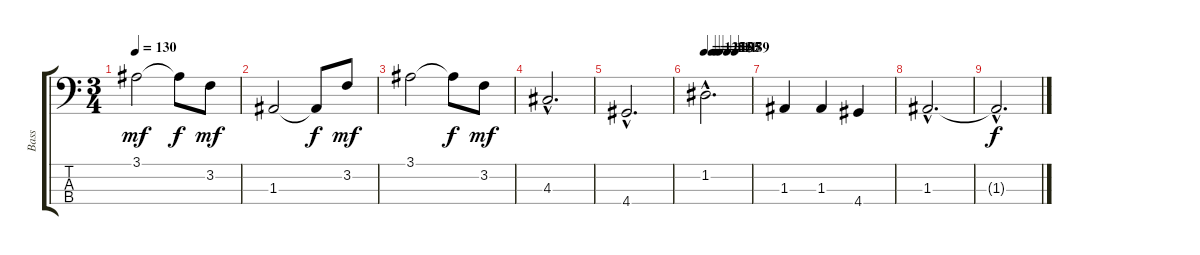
\track ("Bass" "Bass") {instrument electricbassfinger}
\staff {score tabs}
\tuning (G2 D2 A1 E1) {hide}
\ts (3 4)
\tempo 130
\clef f4
\ks c
3.1.2{dy mf} 3.1{t}.8{dy f} 3.2.8{dy mf} |
1.3.2 1.3{t}.8{dy f} 3.2.8{dy mf} |
3.1.2 3.1{t}.8{dy f} 3.2.8{dy mf} |
4.3{hac}.2{d} |
4.4{hac}.2{d} |
\tempo 125
\tempo (115 0.16666666666666666)
\tempo (111 0.25)
\tempo (105 0.3333333333333333)
\tempo (97 0.5)
\tempo (89 0.6666666666666666)
1.2{hac}.2{d} |
1.3.4 1.3.4 4.4.4 |
1.3{hac}.2{d} |
1.3{hac t}.2{d dy f}
